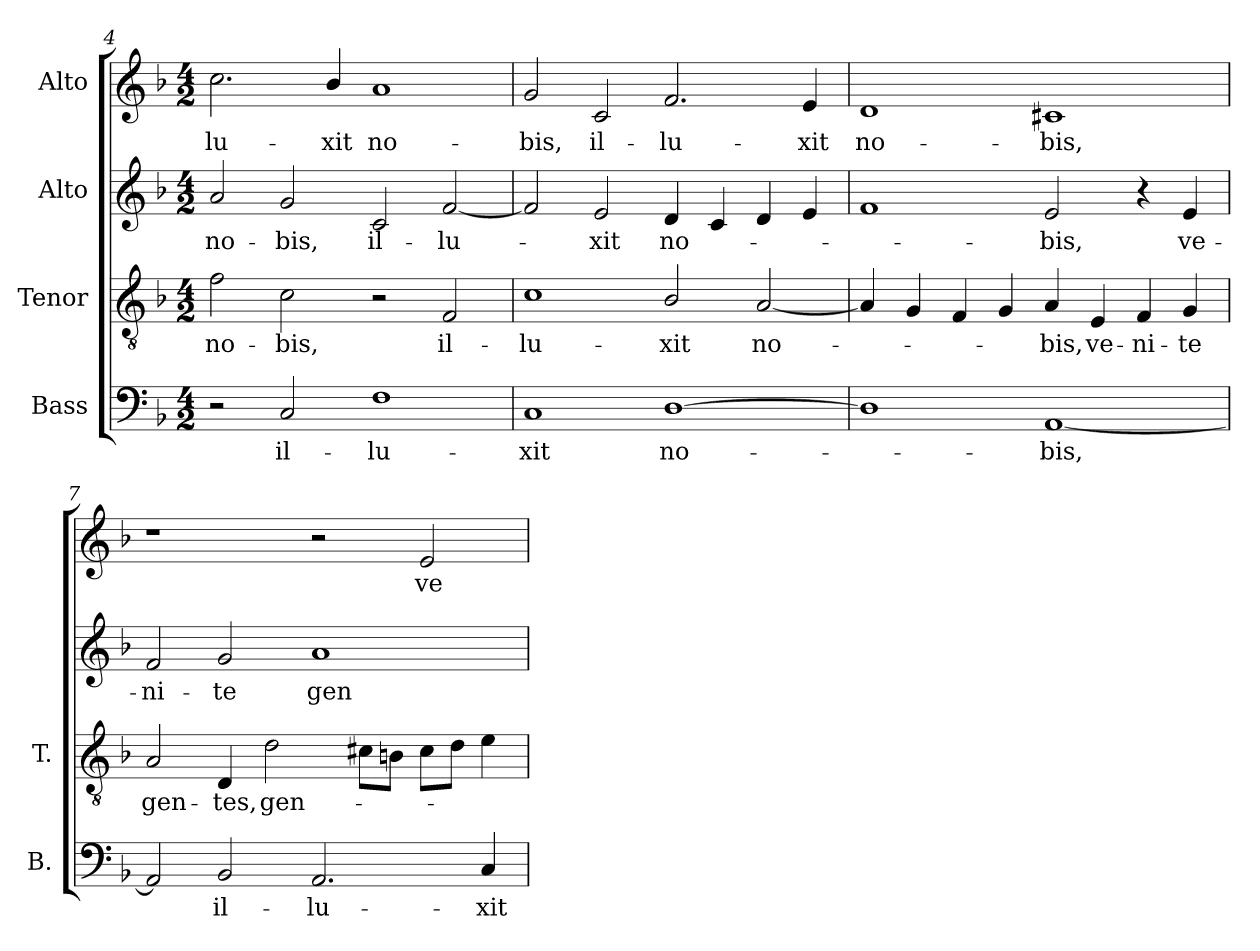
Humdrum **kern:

**kern	**text	**kern	**text	**kern	**text	**kern	**text
*part4	*part4	*part3	*part3	*part2	*part2	*part1	*part1
*staff4	*staff4	*staff3	*staff3	*staff2	*staff2	*staff1	*staff1
*I"Bass	*	*I"Tenor	*	*I"Alto	*	*I"Alto	*
*I'B.	*	*I'T.	*	*	*	*	*
*clefF4	*	*clefGv2	*	*clefG2	*	*clefG2	*
*	*	*ITrd7c12	*	*	*	*	*
*k[b-]	*	*k[b-]	*	*k[b-]	*	*k[b-]	*
*F:	*	*F:	*	*F:	*	*F:	*
*M4/2	*	*M4/2	*	*M4/2	*	*M4/2	*
=4	=4	=4	=4	=4	=4	=4	=4
!	!	!	!LO:LY:b:color=#000000	!	!	!	!
!	!	!	!	!	!LO:LY:b:color=#000000	!	!
!	!	!	!	!	!	!	!LO:LY:b:color=#000000
2r	.	2Fi\	no-	2ai/	no-	2.cci\	-lu-
!	!LO:LY:b:color=#000000	!	!	!	!	!	!
!	!	!	!LO:LY:b:color=#000000	!	!	!	!
!	!	!	!	!	!LO:LY:b:color=#000000	!	!
2Ci/	il-	2Ci\	-bis,	2gi/	-bis,	.	.
!	!	!	!	!	!	!	!LO:LY:b:color=#000000
.	.	.	.	.	.	4b-i/	-xit
!	!LO:LY:b:color=#000000	!	!	!	!	!	!
!	!	!	!	!	!LO:LY:b:color=#000000	!	!
!	!	!	!	!	!	!	!LO:LY:b:color=#000000
1Fi	-lu-	2r	.	2ci/	il-	1ai	no-
!	!	!	!LO:LY:b:color=#000000	!	!	!	!
!	!	!	!	!	!LO:LY:b:color=#000000	!	!
.	.	2FFi/	il-	[2fi/	-lu-	.	.
=5	=5	=5	=5	=5	=5	=5	=5
!	!LO:LY:b:color=#000000	!	!	!	!	!	!
!	!	!	!LO:LY:b:color=#000000	!	!	!	!
!	!	!	!	!	!	!	!LO:LY:b:color=#000000
1Ci	-xit	1Ci	-lu-	2fi/]	.	2gi/	-bis,
!	!	!	!	!	!LO:LY:b:color=#000000	!	!
!	!	!	!	!	!	!	!LO:LY:b:color=#000000
.	.	.	.	2ei/	-xit	2ci/	il-
!	!LO:LY:b:color=#000000	!	!	!	!	!	!
!	!	!	!LO:LY:b:color=#000000	!	!	!	!
!	!	!	!	!	!LO:LY:b:color=#000000	!	!
!	!	!	!	!	!	!	!LO:LY:b:color=#000000
[1Di	no-	2BB-i/	-xit	4di/	no-	2.fi/	-lu-
.	.	.	.	4ci/	.	.	.
!	!	!	!LO:LY:b:color=#000000	!	!	!	!
.	.	[2AAi/	no-	4di/	.	.	.
!	!	!	!	!	!	!	!LO:LY:b:color=#000000
.	.	.	.	4ei/	.	4ei/	-xit
!!LO:LB:g=z
=6	=6	=6	=6	=6	=6	=6	=6
!	!	!	!	!	!	!	!LO:LY:b:color=#000000
1Di]	.	4AAi/]	.	1fi	.	1di	no-
.	.	4GGi/	.	.	.	.	.
.	.	4FFi/	.	.	.	.	.
.	.	4GGi/	.	.	.	.	.
!	!LO:LY:b:color=#000000	!	!	!	!	!	!
!	!	!	!LO:LY:b:color=#000000	!	!	!	!
!	!	!	!	!	!LO:LY:b:color=#000000	!	!
!	!	!	!	!	!	!	!LO:LY:b:color=#000000
[1AAi	-bis,	4AAi/	-bis,	2ei/	-bis,	1c#Xi	-bis,
!	!	!	!LO:LY:b:color=#000000	!	!	!	!
.	.	4EEi/	ve-	.	.	.	.
!	!	!	!LO:LY:b:color=#000000	!	!	!	!
.	.	4FFi/	-ni-	4r	.	.	.
!	!	!	!LO:LY:b:color=#000000	!	!	!	!
!	!	!	!	!	!LO:LY:b:color=#000000	!	!
.	.	4GGi/	-te	4ei/	ve-	.	.
=7	=7	=7	=7	=7	=7	=7	=7
!	!	!	!LO:LY:b:color=#000000	!	!	!	!
!	!	!	!	!	!LO:LY:b:color=#000000	!	!
2AAi/]	.	2AAi/	gen-	2fi/	-ni-	1r	.
!	!LO:LY:b:color=#000000	!	!	!	!	!	!
!	!	!	!LO:LY:b:color=#000000	!	!	!	!
!	!	!	!	!	!LO:LY:b:color=#000000	!	!
2BB-i/	il-	4DDi/	-tes,	2gi/	-te	.	.
!	!	!	!LO:LY:b:color=#000000	!	!	!	!
.	.	2Di\	gen-	.	.	.	.
!	!LO:LY:b:color=#000000	!	!	!	!	!	!
!	!	!	!	!	!LO:LY:b:color=#000000	!	!
2.AAi/	-lu-	.	.	1ai	gen-	2r	.
.	.	8C#Xi\L	.	.	.	.	.
.	.	8BBni\J	.	.	.	.	.
!	!	!	!	!	!	!	!LO:LY:b:color=#000000
.	.	8C#i\L	.	.	.	2ei/	ve-
.	.	8Di\J	.	.	.	.	.
!	!LO:LY:b:color=#000000	!	!	!	!	!	!
4Ci/	-xit	4Ei\	.	.	.	.	.
=	=	=	=	=	=	=	=
*-	*-	*-	*-	*-	*-	*-	*-
